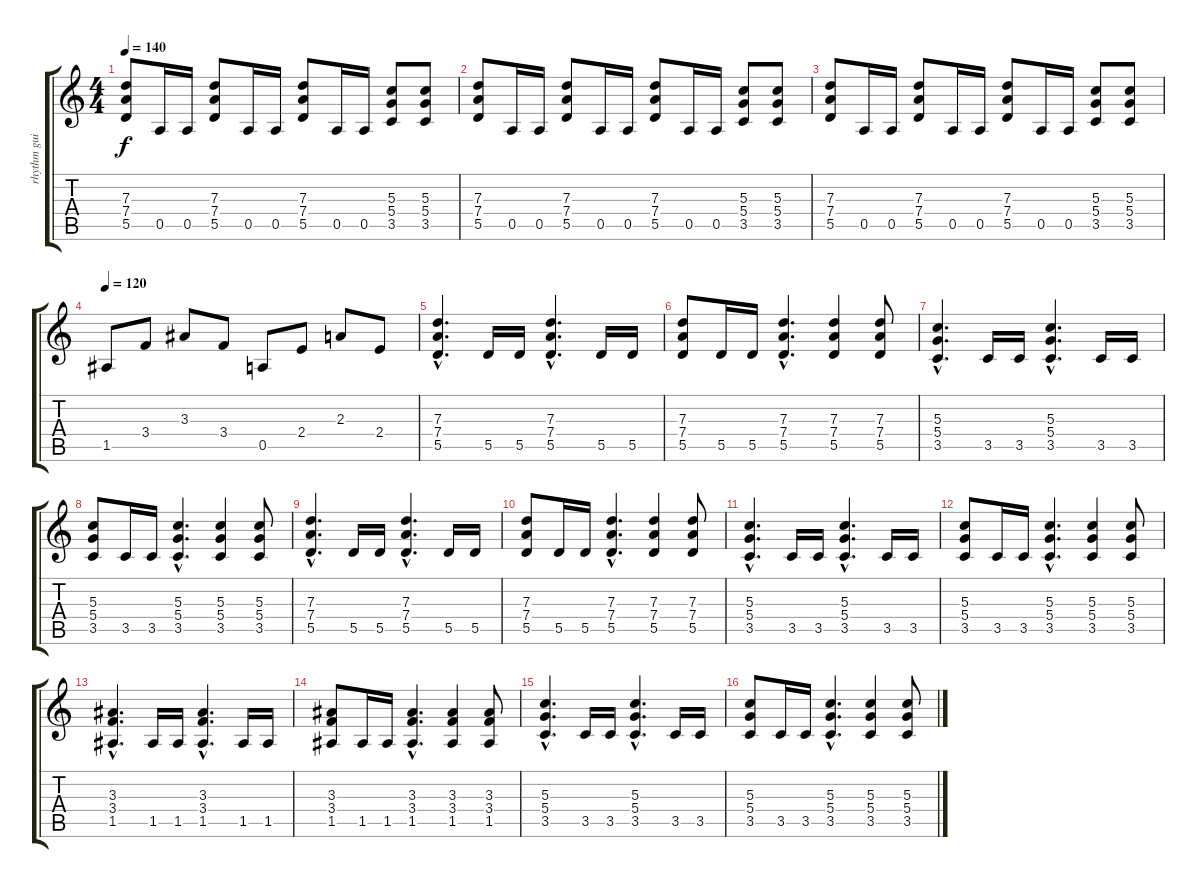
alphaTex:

\track ("rhythm guitar - Moshe" "rhythm gui") {instrument distortionguitar}
\staff {score tabs}
\tuning (E4 B3 G3 D3 A2 E2) {hide}
\ts (4 4)
\tempo 140
\clef g2
\ks c
(7.3 7.4 5.5).8{dy f} 0.5.16 0.5.16 (7.3 7.4 5.5).8 0.5.16 0.5.16 (7.3 7.4 5.5).8 0.5.16 0.5.16 (5.3 5.4 3.5).8 (5.3 5.4 3.5).8 |
(7.3 7.4 5.5).8 0.5.16 0.5.16 (7.3 7.4 5.5).8 0.5.16 0.5.16 (7.3 7.4 5.5).8 0.5.16 0.5.16 (5.3 5.4 3.5).8 (5.3 5.4 3.5).8 |
(7.3 7.4 5.5).8 0.5.16 0.5.16 (7.3 7.4 5.5).8 0.5.16 0.5.16 (7.3 7.4 5.5).8 0.5.16 0.5.16 (5.3 5.4 3.5).8 (5.3 5.4 3.5).8 |
\tempo 120
1.5.8 3.4.8 3.3.8 3.4.8 0.5.8 2.4.8 2.3.8 2.4.8 |
(7.3{hac} 7.4{hac} 5.5{hac}).4{d} 5.5.16 5.5.16 (7.3{hac} 7.4{hac} 5.5{hac}).4{d} 5.5.16 5.5.16 |
(7.3 7.4 5.5).8 5.5.16 5.5.16 (7.3{hac} 7.4{hac} 5.5{hac}).4{d} (7.3 7.4 5.5).4 (7.3 7.4 5.5).8 |
(5.3{hac} 5.4{hac} 3.5{hac}).4{d} 3.5.16 3.5.16 (5.3{hac} 5.4{hac} 3.5{hac}).4{d} 3.5.16 3.5.16 |
(5.3 5.4 3.5).8 3.5.16 3.5.16 (5.3{hac} 5.4{hac} 3.5{hac}).4{d} (5.3 5.4 3.5).4 (5.3 5.4 3.5).8 |
(7.3{hac} 7.4{hac} 5.5{hac}).4{d} 5.5.16 5.5.16 (7.3{hac} 7.4{hac} 5.5{hac}).4{d} 5.5.16 5.5.16 |
(7.3 7.4 5.5).8 5.5.16 5.5.16 (7.3{hac} 7.4{hac} 5.5{hac}).4{d} (7.3 7.4 5.5).4 (7.3 7.4 5.5).8 |
(5.3{hac} 5.4{hac} 3.5{hac}).4{d} 3.5.16 3.5.16 (5.3{hac} 5.4{hac} 3.5{hac}).4{d} 3.5.16 3.5.16 |
(5.3 5.4 3.5).8 3.5.16 3.5.16 (5.3{hac} 5.4{hac} 3.5{hac}).4{d} (5.3 5.4 3.5).4 (5.3 5.4 3.5).8 |
(3.3{hac} 3.4{hac} 1.5{hac}).4{d} 1.5.16 1.5.16 (3.3{hac} 3.4{hac} 1.5{hac}).4{d} 1.5.16 1.5.16 |
(3.3 3.4 1.5).8 1.5.16 1.5.16 (3.3{hac} 3.4{hac} 1.5{hac}).4{d} (3.3 3.4 1.5).4 (3.3 3.4 1.5).8 |
(5.3{hac} 5.4{hac} 3.5{hac}).4{d} 3.5.16 3.5.16 (5.3{hac} 5.4{hac} 3.5{hac}).4{d} 3.5.16 3.5.16 |
(5.3 5.4 3.5).8 3.5.16 3.5.16 (5.3{hac} 5.4{hac} 3.5{hac}).4{d} (5.3 5.4 3.5).4 (5.3 5.4 3.5).8
